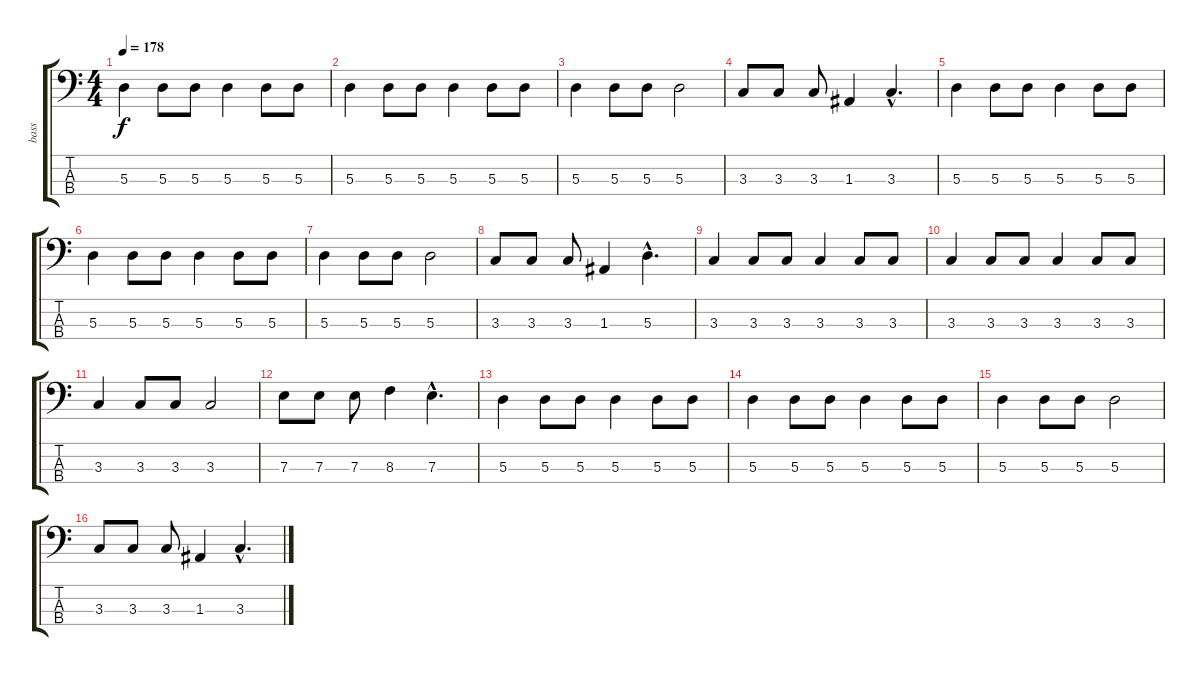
\track ("bass" "bass") {instrument electricbassfinger}
\staff {score tabs}
\tuning (G2 D2 A1 D1) {hide}
\ts (4 4)
\tempo 178
\clef f4
\ks c
5.3.4{dy f} 5.3.8 5.3.8 5.3.4 5.3.8 5.3.8 |
5.3.4 5.3.8 5.3.8 5.3.4 5.3.8 5.3.8 |
5.3.4 5.3.8 5.3.8 5.3.2 |
3.3.8 3.3.8 3.3.8 1.3.4 3.3{hac}.4{d} |
5.3.4 5.3.8 5.3.8 5.3.4 5.3.8 5.3.8 |
5.3.4 5.3.8 5.3.8 5.3.4 5.3.8 5.3.8 |
5.3.4 5.3.8 5.3.8 5.3.2 |
3.3.8 3.3.8 3.3.8 1.3.4 5.3{hac}.4{d} |
3.3.4 3.3.8 3.3.8 3.3.4 3.3.8 3.3.8 |
3.3.4 3.3.8 3.3.8 3.3.4 3.3.8 3.3.8 |
3.3.4 3.3.8 3.3.8 3.3.2 |
7.3.8 7.3.8 7.3.8 8.3.4 7.3{hac}.4{d} |
5.3.4 5.3.8 5.3.8 5.3.4 5.3.8 5.3.8 |
5.3.4 5.3.8 5.3.8 5.3.4 5.3.8 5.3.8 |
5.3.4 5.3.8 5.3.8 5.3.2 |
3.3.8 3.3.8 3.3.8 1.3.4 3.3{hac}.4{d}
